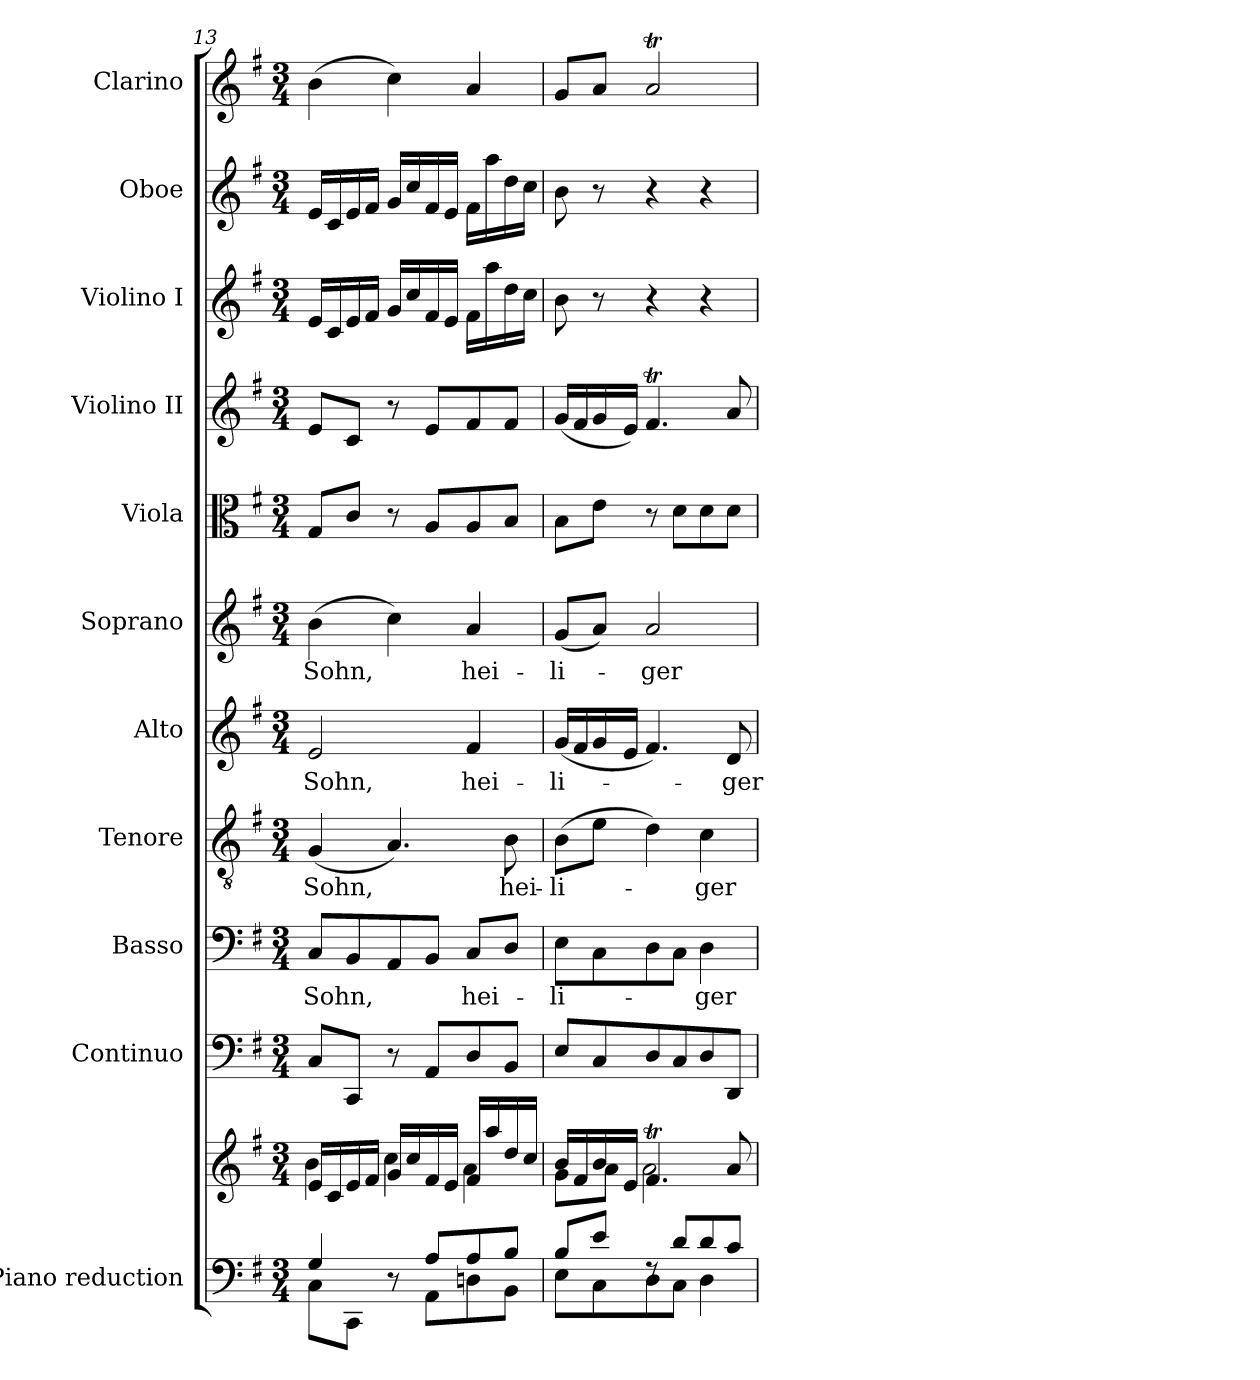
**kern	**kern	**kern	**kern	**text	**kern	**text	**kern	**text	**kern	**text	**kern	**kern	**kern	**kern	**kern
*part11	*part11	*part10	*part9	*part9	*part8	*part8	*part7	*part7	*part6	*part6	*part5	*part4	*part3	*part2	*part1
*staff12	*staff11	*staff10	*staff9	*staff9	*staff8	*staff8	*staff7	*staff7	*staff6	*staff6	*staff5	*staff4	*staff3	*staff2	*staff1
*I"Piano reduction	*	*I"Continuo	*I"Basso	*	*I"Tenore	*	*I"Alto	*	*I"Soprano	*	*I"Viola	*I"Violino II	*I"Violino I	*I"Oboe	*I"Clarino
*I'Pno	*	*	*	*	*	*	*	*	*	*	*	*	*	*I'Ob	*
*clefF4	*clefG2	*clefF4	*clefF4	*	*clefGv2	*	*clefG2	*	*clefG2	*	*clefC3	*clefG2	*clefG2	*clefG2	*clefG2
*k[f#]	*k[f#]	*k[f#]	*k[f#]	*	*k[f#]	*	*k[f#]	*	*k[f#]	*	*k[f#]	*k[f#]	*k[f#]	*k[f#]	*k[f#]
*M3/4	*M3/4	*M3/4	*M3/4	*	*M3/4	*	*M3/4	*	*M3/4	*	*M3/4	*M3/4	*M3/4	*M3/4	*M3/4
=13	=13	=13	=13	=13	=13	=13	=13	=13	=13	=13	=13	=13	=13	=13	=13
*^	*^	*	*	*	*	*	*	*	*	*	*	*	*	*	*
!	!	!	!	!	!	!LO:LY:b	!	!LO:LY:b	!	!LO:LY:b	!	!LO:LY:b	!	!	!	!	!
4G/	8C\L	16e/LL	4b\	8C/L	8C/L	Sohn,	(<4G/	Sohn,	2e/	Sohn,	(>4b\	Sohn,	8G/L	8e/L	16e/LL	16e/LL	(>4b\
.	.	16c/	.	.	.	.	.	.	.	.	.	.	.	.	16c/	16c/	.
.	8CC\J	16e/	.	8CC/J	8BB/	.	.	.	.	.	.	.	8c/J	8c/J	16e/	16e/	.
.	.	16f#/JJ	.	.	.	.	.	.	.	.	.	.	.	.	16f#/JJ	16f#/JJ	.
8r	8ryy	16g/LL	4cc\	8r	8AA/	.	4.A/)	.	.	.	4cc\)	.	8r	8r	16g/LL	16g/LL	4cc\)
.	.	16cc/	.	.	.	.	.	.	.	.	.	.	.	.	16cc/	16cc/	.
8A/L	8AA\L	16f#/	.	8AA/L	8BB/J	.	.	.	.	.	.	.	8A/L	8e/L	16f#/	16f#/	.
.	.	16e/JJ	.	.	.	.	.	.	.	.	.	.	.	.	16e/JJ	16e/JJ	.
!	!	!	!	!	!	!LO:LY:b	!	!	!	!LO:LY:b	!	!LO:LY:b	!	!	!	!	!
8A/	8Dn\	16f#/LL	4a\	8D/	8C/L	hei-	.	.	4f#/	hei-	4a/	hei-	8A/	8f#/	16f#\LL	16f#\LL	4a/
.	.	16aa/	.	.	.	.	.	.	.	.	.	.	.	.	16aa\	16aa\	.
!	!	!	!	!	!	!	!	!LO:LY:b	!	!	!	!	!	!	!	!	!
8B/J	8BB\J	16dd/	.	8BB/J	8D/J	.	8B\	hei-	.	.	.	.	8B/J	8f#/J	16dd\	16dd\	.
.	.	16cc/JJ	.	.	.	.	.	.	.	.	.	.	.	.	16cc\JJ	16cc\JJ	.
=14	=14	=14	=14	=14	=14	=14	=14	=14	=14	=14	=14	=14	=14	=14	=14	=14	=14
!	!	!	!	!	!	!LO:LY:b	!	!LO:LY:b	!	!LO:LY:b	!	!LO:LY:b	!	!	!	!	!
8B/L	8E\L	16b/LL	8g\L	8E/L	8E\L	-li-	(>8B\L	-li-	(<16g/LL	-li-	(<8g/L	-li-	8B\L	(<16g/LL	8b\	8b\	8g/L
.	.	16f#/	.	.	.	.	.	.	16f#/	.	.	.	.	16f#/	.	.	.
8e/J	8C\	16b/	8a\J	8C/	8C\	.	8e\J	.	16g/	.	8a/J)	.	8e\J	16g/	8r	8r	8a/J
.	.	16e/JJ	.	.	.	.	.	.	16e/JJ	.	.	.	.	16e/JJ)	.	.	.
!	!	!	!	!	!	!	!	!	!	!	!	!LO:LY:b	!	!	!	!	!
8rF	8D\	4.f#t/	2a\	8D/	8D\	.	4d\)	.	4.f#/)	.	2a/	-ger	8r	4.f#t/	4r	4r	2aT/
8d/L	8C\J	.	.	8C/	8C\J	.	.	.	.	.	.	.	8d\L	.	.	.	.
!	!	!	!	!	!	!LO:LY:b	!	!LO:LY:b	!	!	!	!	!	!	!	!	!
8d/	4D\	.	.	8D/	4D\	-ger	4c\	-ger	.	.	.	.	8d\	.	4r	4r	.
!	!	!	!	!	!	!	!	!	!	!LO:LY:b	!	!	!	!	!	!	!
8c/J	.	8a/	.	8DD/J	.	.	.	.	8d/	-ger	.	.	8d\J	8a/	.	.	.
*v	*v	*	*	*	*	*	*	*	*	*	*	*	*	*	*	*	*
*	*v	*v	*	*	*	*	*	*	*	*	*	*	*	*	*	*
=	=	=	=	=	=	=	=	=	=	=	=	=	=	=	=
*-	*-	*-	*-	*-	*-	*-	*-	*-	*-	*-	*-	*-	*-	*-	*-
